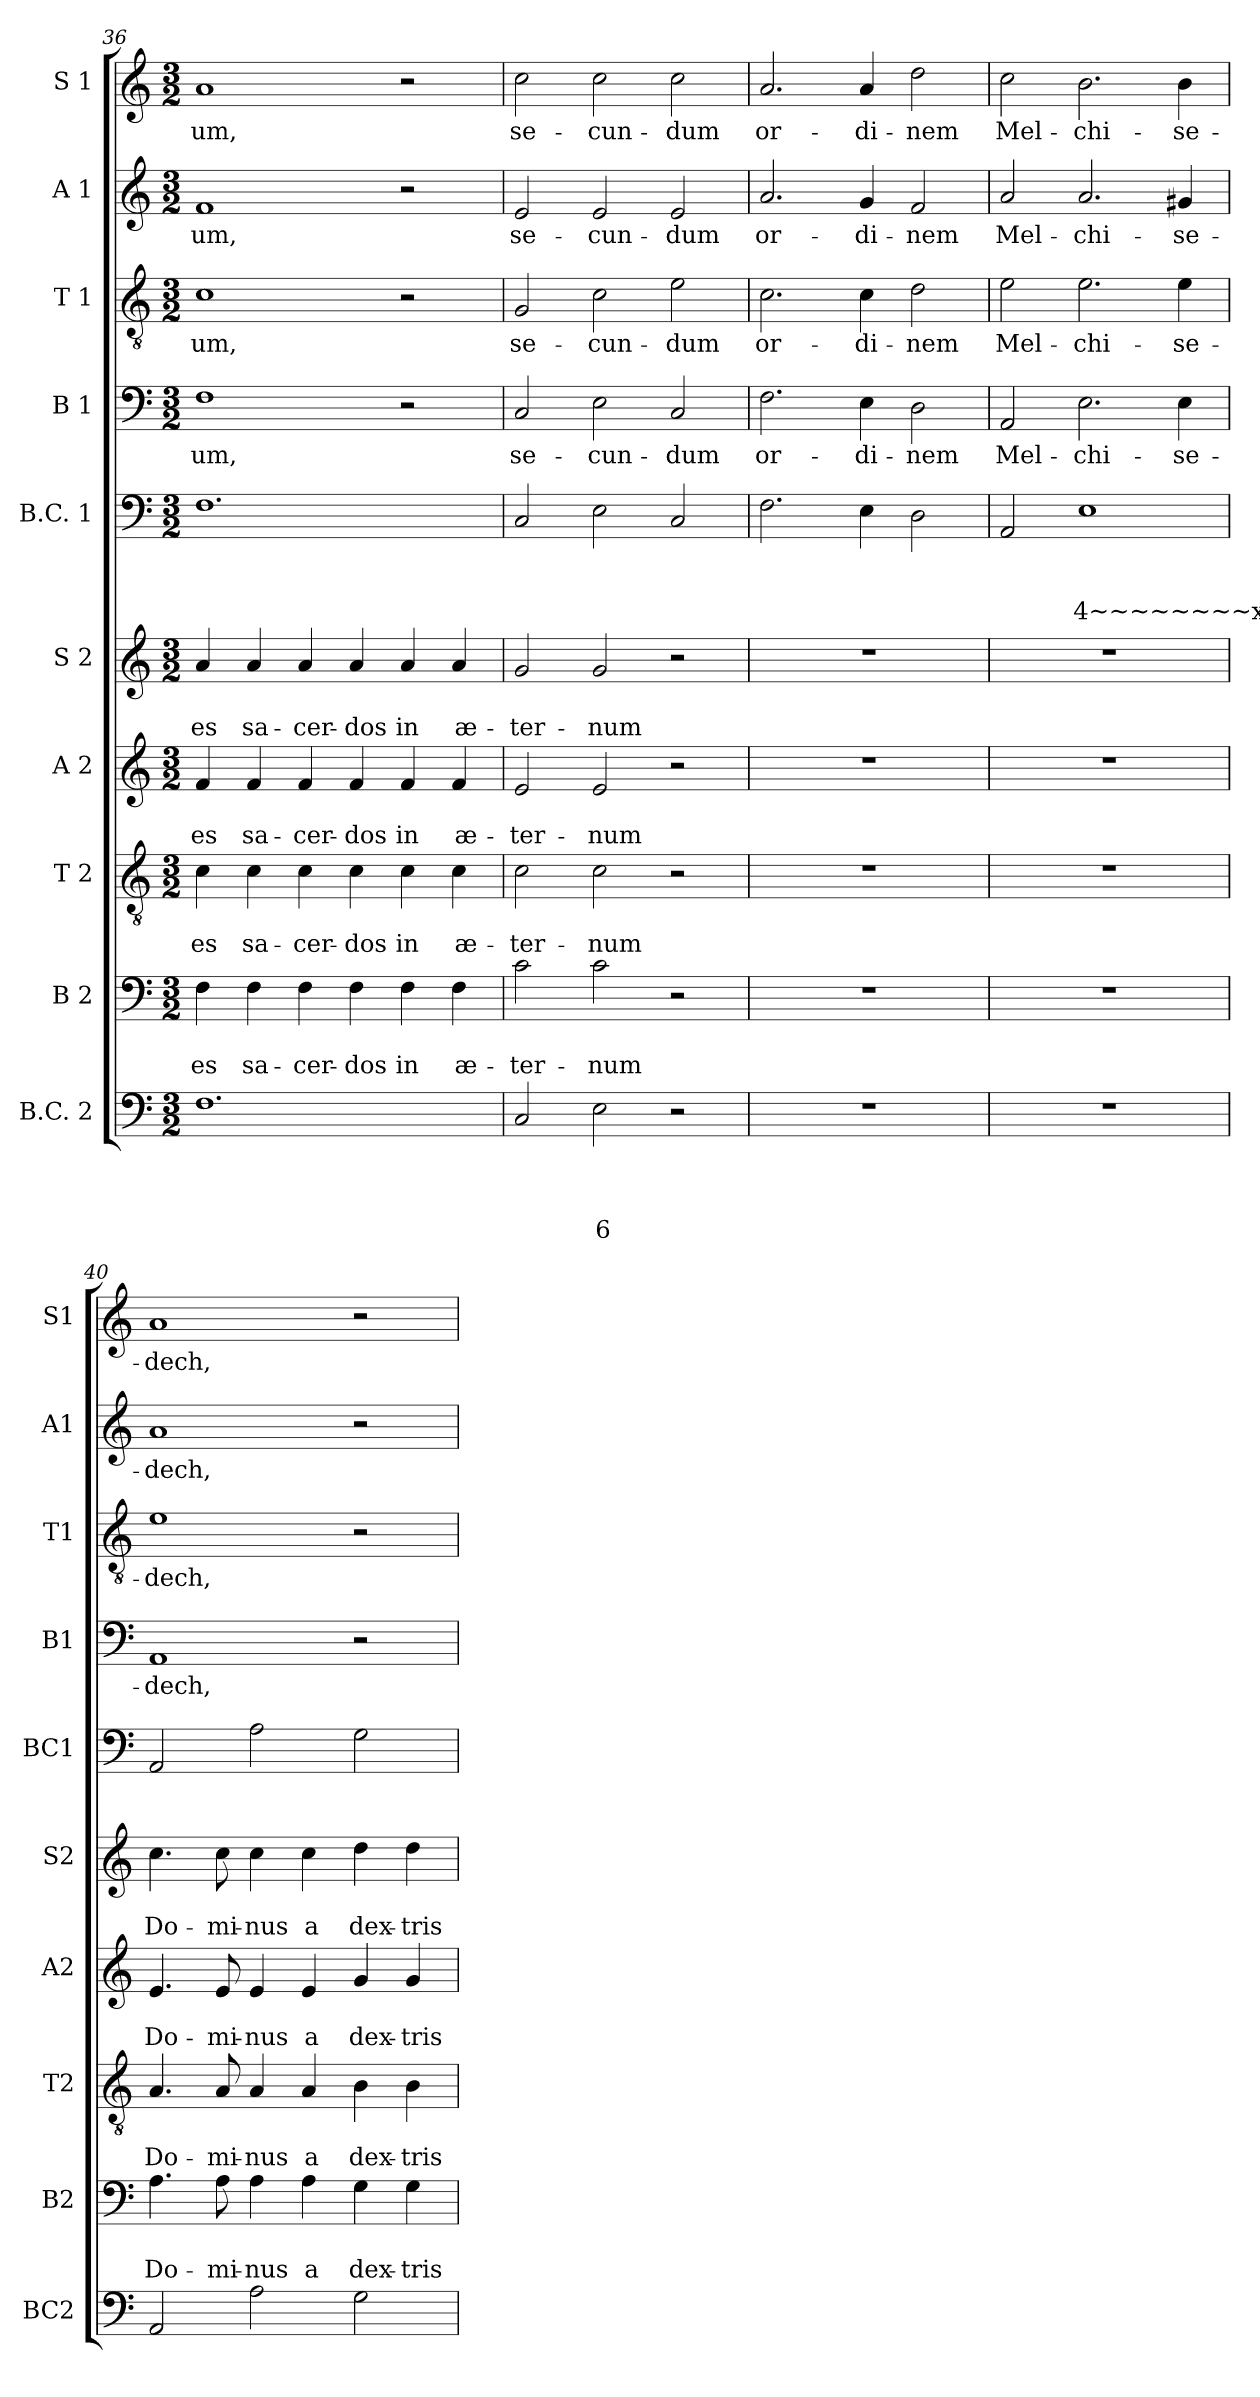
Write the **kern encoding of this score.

**kern	**text	**text	**text	**text	**kern	**text	**text	**kern	**text	**text	**kern	**text	**text	**kern	**text	**text	**kern	**text	**text	**text	**kern	**text	**kern	**text	**kern	**text	**kern	**text
*part10	*part10	*part10	*part10	*part10	*part9	*part9	*part9	*part8	*part8	*part8	*part7	*part7	*part7	*part6	*part6	*part6	*part5	*part5	*part5	*part5	*part4	*part4	*part3	*part3	*part2	*part2	*part1	*part1
*staff10	*staff10	*staff10	*staff10	*staff10	*staff9	*staff9	*staff9	*staff8	*staff8	*staff8	*staff7	*staff7	*staff7	*staff6	*staff6	*staff6	*staff5	*staff5	*staff5	*staff5	*staff4	*staff4	*staff3	*staff3	*staff2	*staff2	*staff1	*staff1
*I"B.C. 2	*	*	*	*	*I"B 2	*	*	*I"T 2	*	*	*I"A 2	*	*	*I"S 2	*	*	*I"B.C. 1	*	*	*	*I"B 1	*	*I"T 1	*	*I"A 1	*	*I"S 1	*
*I'BC2	*	*	*	*	*I'B2	*	*	*I'T2	*	*	*I'A2	*	*	*I'S2	*	*	*I'BC1	*	*	*	*I'B1	*	*I'T1	*	*I'A1	*	*I'S1	*
!!LO:PB:g=z
*clefF4	*	*	*	*	*clefF4	*	*	*clefGv2	*	*	*clefG2	*	*	*clefG2	*	*	*clefF4	*	*	*	*clefF4	*	*clefGv2	*	*clefG2	*	*clefG2	*
*k[]	*	*	*	*	*k[]	*	*	*k[]	*	*	*k[]	*	*	*k[]	*	*	*k[]	*	*	*	*k[]	*	*k[]	*	*k[]	*	*k[]	*
*C:	*	*	*	*	*C:	*	*	*C:	*	*	*C:	*	*	*C:	*	*	*C:	*	*	*	*C:	*	*C:	*	*C:	*	*C:	*
*M3/2	*	*	*	*	*M3/2	*	*	*M3/2	*	*	*M3/2	*	*	*M3/2	*	*	*M3/2	*	*	*	*M3/2	*	*M3/2	*	*M3/2	*	*M3/2	*
=36	=36	=36	=36	=36	=36	=36	=36	=36	=36	=36	=36	=36	=36	=36	=36	=36	=36	=36	=36	=36	=36	=36	=36	=36	=36	=36	=36	=36
!	!	!	!	!	!	!	!LO:LY:b	!	!	!LO:LY:b	!	!	!LO:LY:b	!	!	!LO:LY:b	!	!	!	!	!	!LO:LY:b	!	!LO:LY:b	!	!LO:LY:b	!	!LO:LY:b
1.F	.	.	.	.	4F\	.	es	4c\	.	es	4f/	.	es	4a/	.	es	1.F	.	.	.	1F	-um,	1c	-um,	1f	-um,	1a	-um,
!	!	!	!	!	!	!	!LO:LY:b	!	!	!LO:LY:b	!	!	!LO:LY:b	!	!	!LO:LY:b	!	!	!	!	!	!	!	!	!	!	!	!
.	.	.	.	.	4F\	.	sa-	4c\	.	sa-	4f/	.	sa-	4a/	.	sa-	.	.	.	.	.	.	.	.	.	.	.	.
!	!	!	!	!	!	!	!LO:LY:b	!	!	!LO:LY:b	!	!	!LO:LY:b	!	!	!LO:LY:b	!	!	!	!	!	!	!	!	!	!	!	!
.	.	.	.	.	4F\	.	-cer-	4c\	.	-cer-	4f/	.	-cer-	4a/	.	-cer-	.	.	.	.	.	.	.	.	.	.	.	.
!	!	!	!	!	!	!	!LO:LY:b	!	!	!LO:LY:b	!	!	!LO:LY:b	!	!	!LO:LY:b	!	!	!	!	!	!	!	!	!	!	!	!
.	.	.	.	.	4F\	.	-dos	4c\	.	-dos	4f/	.	-dos	4a/	.	-dos	.	.	.	.	.	.	.	.	.	.	.	.
!	!	!	!	!	!	!	!LO:LY:b	!	!	!LO:LY:b	!	!	!LO:LY:b	!	!	!LO:LY:b	!	!	!	!	!	!	!	!	!	!	!	!
.	.	.	.	.	4F\	.	in	4c\	.	in	4f/	.	in	4a/	.	in	.	.	.	.	2r	.	2r	.	2r	.	2r	.
!	!	!	!	!	!	!	!LO:LY:b	!	!	!LO:LY:b	!	!	!LO:LY:b	!	!	!LO:LY:b	!	!	!	!	!	!	!	!	!	!	!	!
.	.	.	.	.	4F\	.	æ-	4c\	.	æ-	4f/	.	æ-	4a/	.	æ-	.	.	.	.	.	.	.	.	.	.	.	.
=37	=37	=37	=37	=37	=37	=37	=37	=37	=37	=37	=37	=37	=37	=37	=37	=37	=37	=37	=37	=37	=37	=37	=37	=37	=37	=37	=37	=37
!	!	!	!	!	!	!	!LO:LY:b	!	!	!LO:LY:b	!	!	!LO:LY:b	!	!	!LO:LY:b	!	!	!	!	!	!LO:LY:b	!	!LO:LY:b	!	!LO:LY:b	!	!LO:LY:b
2C/	.	.	.	.	2c\	.	-ter-	2c\	.	-ter-	2e/	.	-ter-	2g/	.	-ter-	2C/	.	.	.	2C/	se-	2G/	se-	2e/	se-	2cc\	se-
!	!	!	!	!LO:LY:b	!	!	!LO:LY:b	!	!	!LO:LY:b	!	!	!LO:LY:b	!	!	!LO:LY:b	!	!	!	!	!	!LO:LY:b	!	!LO:LY:b	!	!LO:LY:b	!	!LO:LY:b
2E\	.	.	.	6	2c\	.	-num	2c\	.	-num	2e/	.	-num	2g/	.	-num	2E\	.	.	.	2E\	-cun-	2c\	-cun-	2e/	-cun-	2cc\	-cun-
!	!	!	!	!	!	!	!	!	!	!	!	!	!	!	!	!	!	!	!	!	!	!LO:LY:b	!	!LO:LY:b	!	!LO:LY:b	!	!LO:LY:b
2r	.	.	.	.	2r	.	.	2r	.	.	2r	.	.	2r	.	.	2C/	.	.	.	2C/	-dum	2e\	-dum	2e/	-dum	2cc\	-dum
=38	=38	=38	=38	=38	=38	=38	=38	=38	=38	=38	=38	=38	=38	=38	=38	=38	=38	=38	=38	=38	=38	=38	=38	=38	=38	=38	=38	=38
!	!	!	!	!	!	!	!	!	!	!	!	!	!	!	!	!	!	!	!	!	!	!LO:LY:b	!	!LO:LY:b	!	!LO:LY:b	!	!LO:LY:b
1.r	.	.	.	.	1.r	.	.	1.r	.	.	1.r	.	.	1.r	.	.	2.F\	.	.	.	2.F\	or-	2.c\	or-	2.a/	or-	2.a/	or-
!	!	!	!	!	!	!	!	!	!	!	!	!	!	!	!	!	!	!	!	!	!	!LO:LY:b	!	!LO:LY:b	!	!LO:LY:b	!	!LO:LY:b
.	.	.	.	.	.	.	.	.	.	.	.	.	.	.	.	.	4E\	.	.	.	4E\	-di-	4c\	-di-	4g/	-di-	4a/	-di-
!	!	!	!	!	!	!	!	!	!	!	!	!	!	!	!	!	!	!	!	!	!	!LO:LY:b	!	!LO:LY:b	!	!LO:LY:b	!	!LO:LY:b
.	.	.	.	.	.	.	.	.	.	.	.	.	.	.	.	.	2D\	.	.	.	2D\	-nem	2d\	-nem	2f/	-nem	2dd\	-nem
=39	=39	=39	=39	=39	=39	=39	=39	=39	=39	=39	=39	=39	=39	=39	=39	=39	=39	=39	=39	=39	=39	=39	=39	=39	=39	=39	=39	=39
!	!	!	!	!	!	!	!	!	!	!	!	!	!	!	!	!	!	!	!	!	!	!LO:LY:b	!	!LO:LY:b	!	!LO:LY:b	!	!LO:LY:b
1.r	.	.	.	.	1.r	.	.	1.r	.	.	1.r	.	.	1.r	.	.	2AA/	.	.	.	2AA/	Mel-	2e\	Mel-	2a/	Mel-	2cc\	Mel-
!	!	!	!	!	!	!	!	!	!	!	!	!	!	!	!	!	!	!	!	!LO:LY:b	!	!LO:LY:b	!	!LO:LY:b	!	!LO:LY:b	!	!LO:LY:b
.	.	.	.	.	.	.	.	.	.	.	.	.	.	.	.	.	1E	.	.	4~~~~~~~~x	2.E\	-chi-	2.e\	-chi-	2.a/	-chi-	2.b\	-chi-
!	!	!	!	!	!	!	!	!	!	!	!	!	!	!	!	!	!	!	!	!	!	!LO:LY:b	!	!LO:LY:b	!	!LO:LY:b	!	!LO:LY:b
.	.	.	.	.	.	.	.	.	.	.	.	.	.	.	.	.	.	.	.	.	4E\	-se-	4e\	-se-	4g#X/	-se-	4b\	-se-
=40	=40	=40	=40	=40	=40	=40	=40	=40	=40	=40	=40	=40	=40	=40	=40	=40	=40	=40	=40	=40	=40	=40	=40	=40	=40	=40	=40	=40
!	!	!	!	!	!	!	!LO:LY:b	!	!	!LO:LY:b	!	!	!LO:LY:b	!	!	!LO:LY:b	!	!	!	!	!	!LO:LY:b	!	!LO:LY:b	!	!LO:LY:b	!	!LO:LY:b
2AA/	.	.	.	.	4.A\	.	Do-	4.A/	.	Do-	4.e/	.	Do-	4.cc\	.	Do-	2AA/	.	.	.	1AA	-dech,	1e	-dech,	1a	-dech,	1a	-dech,
!	!	!	!	!	!	!	!LO:LY:b	!	!	!LO:LY:b	!	!	!LO:LY:b	!	!	!LO:LY:b	!	!	!	!	!	!	!	!	!	!	!	!
.	.	.	.	.	8A\	.	-mi-	8A/	.	-mi-	8e/	.	-mi-	8cc\	.	-mi-	.	.	.	.	.	.	.	.	.	.	.	.
!	!	!	!	!	!	!	!LO:LY:b	!	!	!LO:LY:b	!	!	!LO:LY:b	!	!	!LO:LY:b	!	!	!	!	!	!	!	!	!	!	!	!
2A\	.	.	.	.	4A\	.	-nus	4A/	.	-nus	4e/	.	-nus	4cc\	.	-nus	2A\	.	.	.	.	.	.	.	.	.	.	.
!	!	!	!	!	!	!	!LO:LY:b	!	!	!LO:LY:b	!	!	!LO:LY:b	!	!	!LO:LY:b	!	!	!	!	!	!	!	!	!	!	!	!
.	.	.	.	.	4A\	.	a	4A/	.	a	4e/	.	a	4cc\	.	a	.	.	.	.	.	.	.	.	.	.	.	.
!	!	!	!	!	!	!	!LO:LY:b	!	!	!LO:LY:b	!	!	!LO:LY:b	!	!	!LO:LY:b	!	!	!	!	!	!	!	!	!	!	!	!
2G\	.	.	.	.	4G\	.	dex-	4B\	.	dex-	4g/	.	dex-	4dd\	.	dex-	2G\	.	.	.	2r	.	2r	.	2r	.	2r	.
!	!	!	!	!	!	!	!LO:LY:b	!	!	!LO:LY:b	!	!	!LO:LY:b	!	!	!LO:LY:b	!	!	!	!	!	!	!	!	!	!	!	!
.	.	.	.	.	4G\	.	-tris	4B\	.	-tris	4g/	.	-tris	4dd\	.	-tris	.	.	.	.	.	.	.	.	.	.	.	.
=	=	=	=	=	=	=	=	=	=	=	=	=	=	=	=	=	=	=	=	=	=	=	=	=	=	=	=	=
*-	*-	*-	*-	*-	*-	*-	*-	*-	*-	*-	*-	*-	*-	*-	*-	*-	*-	*-	*-	*-	*-	*-	*-	*-	*-	*-	*-	*-
